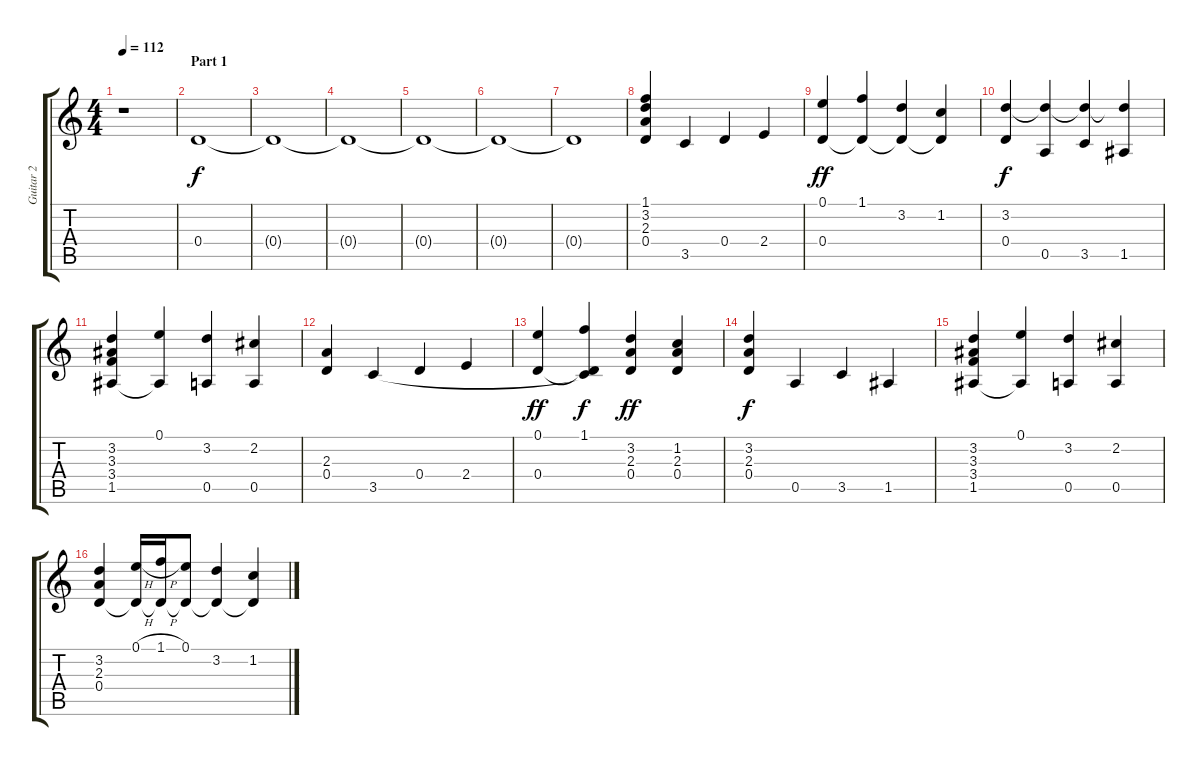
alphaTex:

\track ("Guitar 2" "Guitar 2") {instrument acousticguitarnylon}
\staff {score tabs}
\tuning (E4 B3 G3 D3 A2 E2) {hide}
\ts (4 4)
\tempo 112
\clef g2
\ks c
r.1{dy f instrument acousticguitarnylon} |
\section ("" "Part 1")
0.4.1 |
0.4{t}.1 |
0.4{t}.1 |
0.4{t}.1 |
0.4{t}.1 |
0.4{t}.1 |
(1.1 3.2 2.3 0.4).4 3.5.4 0.4.4 2.4.4 |
(0.1 0.4).4{dy ff} (1.1 0.4{t}).4 (3.2 0.4{t}).4 (1.2 0.4{t}).4 |
(3.2 0.4).4{dy f} (3.2{t} 0.5).4 (3.2{t} 3.5).4 (3.2{t} 1.5).4 |
(3.2 3.3 3.4 1.5).4 (0.1 1.5{t}).4 (3.2 0.5).4 (2.2 0.5).4 |
(2.3 0.4).4 3.5.4 0.4.4 2.4.4 |
(0.1 0.4).4{dy ff} (1.1 0.4{t} 3.5{t}).4{dy f} (3.2 2.3 0.4).4{dy ff} (1.2 2.3 0.4).4 |
(3.2 2.3 0.4).4{dy f} 0.5.4 3.5.4 1.5.4 |
(3.2 3.3 3.4 1.5).4 (0.1 1.5{t}).4 (3.2 0.5).4 (2.2 0.5).4 |
(3.2 2.3 0.4).4 (0.1{h} 0.4{t}).16 (1.1{h} 0.4{t}).16 (0.1 0.4{t}).8 (3.2 0.4{t}).4 (1.2 0.4{t}).4
